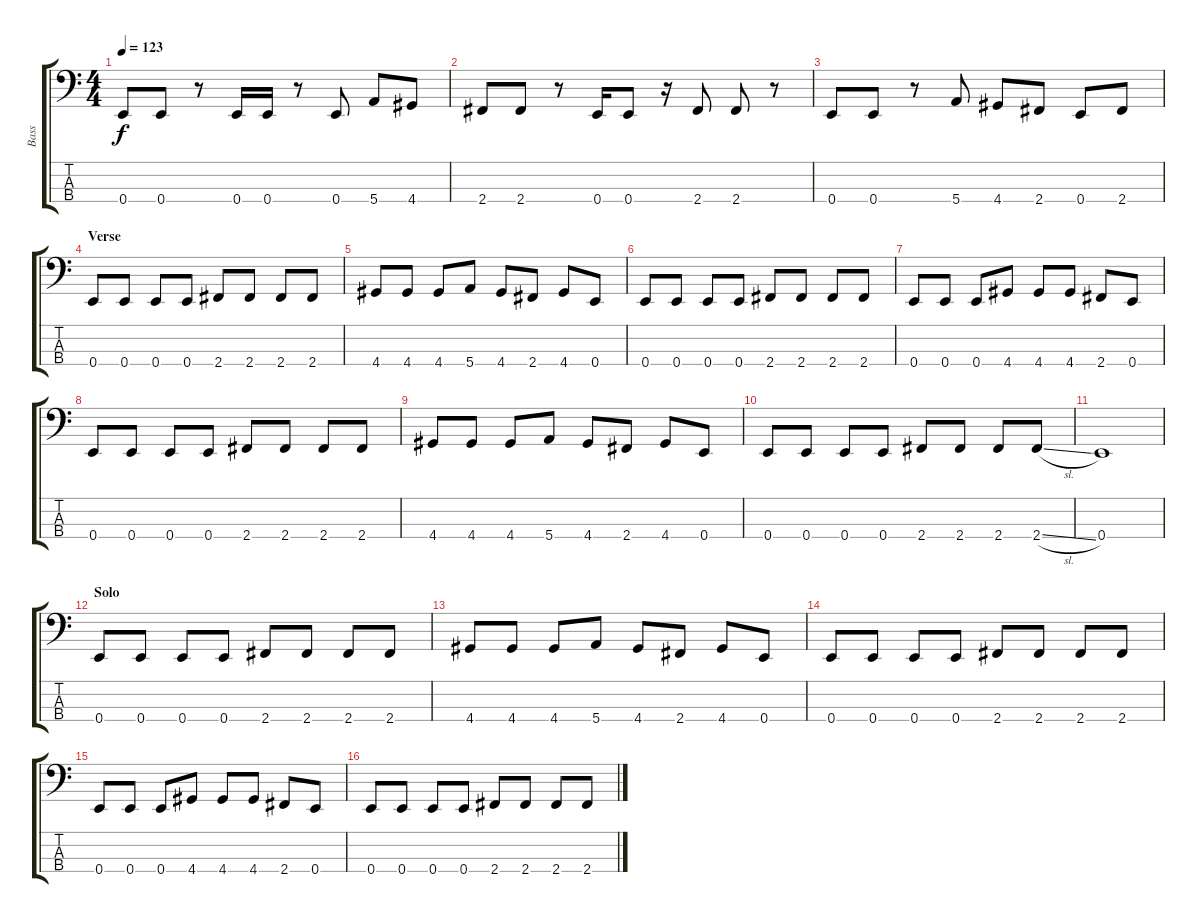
\track ("Bass" "Bass") {instrument electricbassfinger}
\staff {score tabs}
\tuning (G2 D2 A1 E1) {hide}
\ts (4 4)
\tempo 123
\clef f4
\ks c
0.4.8{dy f} 0.4.8 r.8 0.4.16 0.4.16 r.8 0.4.8 5.4.8 4.4.8 |
2.4.8 2.4.8 r.8 0.4.16 0.4.8 r.16 2.4.8 2.4.8 r.8 |
0.4.8 0.4.8 r.8 5.4.8 4.4.8 2.4.8 0.4.8 2.4.8 |
\section ("" "Verse")
0.4.8 0.4.8 0.4.8 0.4.8 2.4.8 2.4.8 2.4.8 2.4.8 |
4.4.8 4.4.8 4.4.8 5.4.8 4.4.8 2.4.8 4.4.8 0.4.8 |
0.4.8 0.4.8 0.4.8 0.4.8 2.4.8 2.4.8 2.4.8 2.4.8 |
0.4.8 0.4.8 0.4.8 4.4.8 4.4.8 4.4.8 2.4.8 0.4.8 |
0.4.8 0.4.8 0.4.8 0.4.8 2.4.8 2.4.8 2.4.8 2.4.8 |
4.4.8 4.4.8 4.4.8 5.4.8 4.4.8 2.4.8 4.4.8 0.4.8 |
0.4.8 0.4.8 0.4.8 0.4.8 2.4.8 2.4.8 2.4.8 2.4{sl}.8 |
0.4.1 |
\section ("" "Solo")
0.4.8 0.4.8 0.4.8 0.4.8 2.4.8 2.4.8 2.4.8 2.4.8 |
4.4.8 4.4.8 4.4.8 5.4.8 4.4.8 2.4.8 4.4.8 0.4.8 |
0.4.8 0.4.8 0.4.8 0.4.8 2.4.8 2.4.8 2.4.8 2.4.8 |
0.4.8 0.4.8 0.4.8 4.4.8 4.4.8 4.4.8 2.4.8 0.4.8 |
0.4.8 0.4.8 0.4.8 0.4.8 2.4.8 2.4.8 2.4.8 2.4.8
